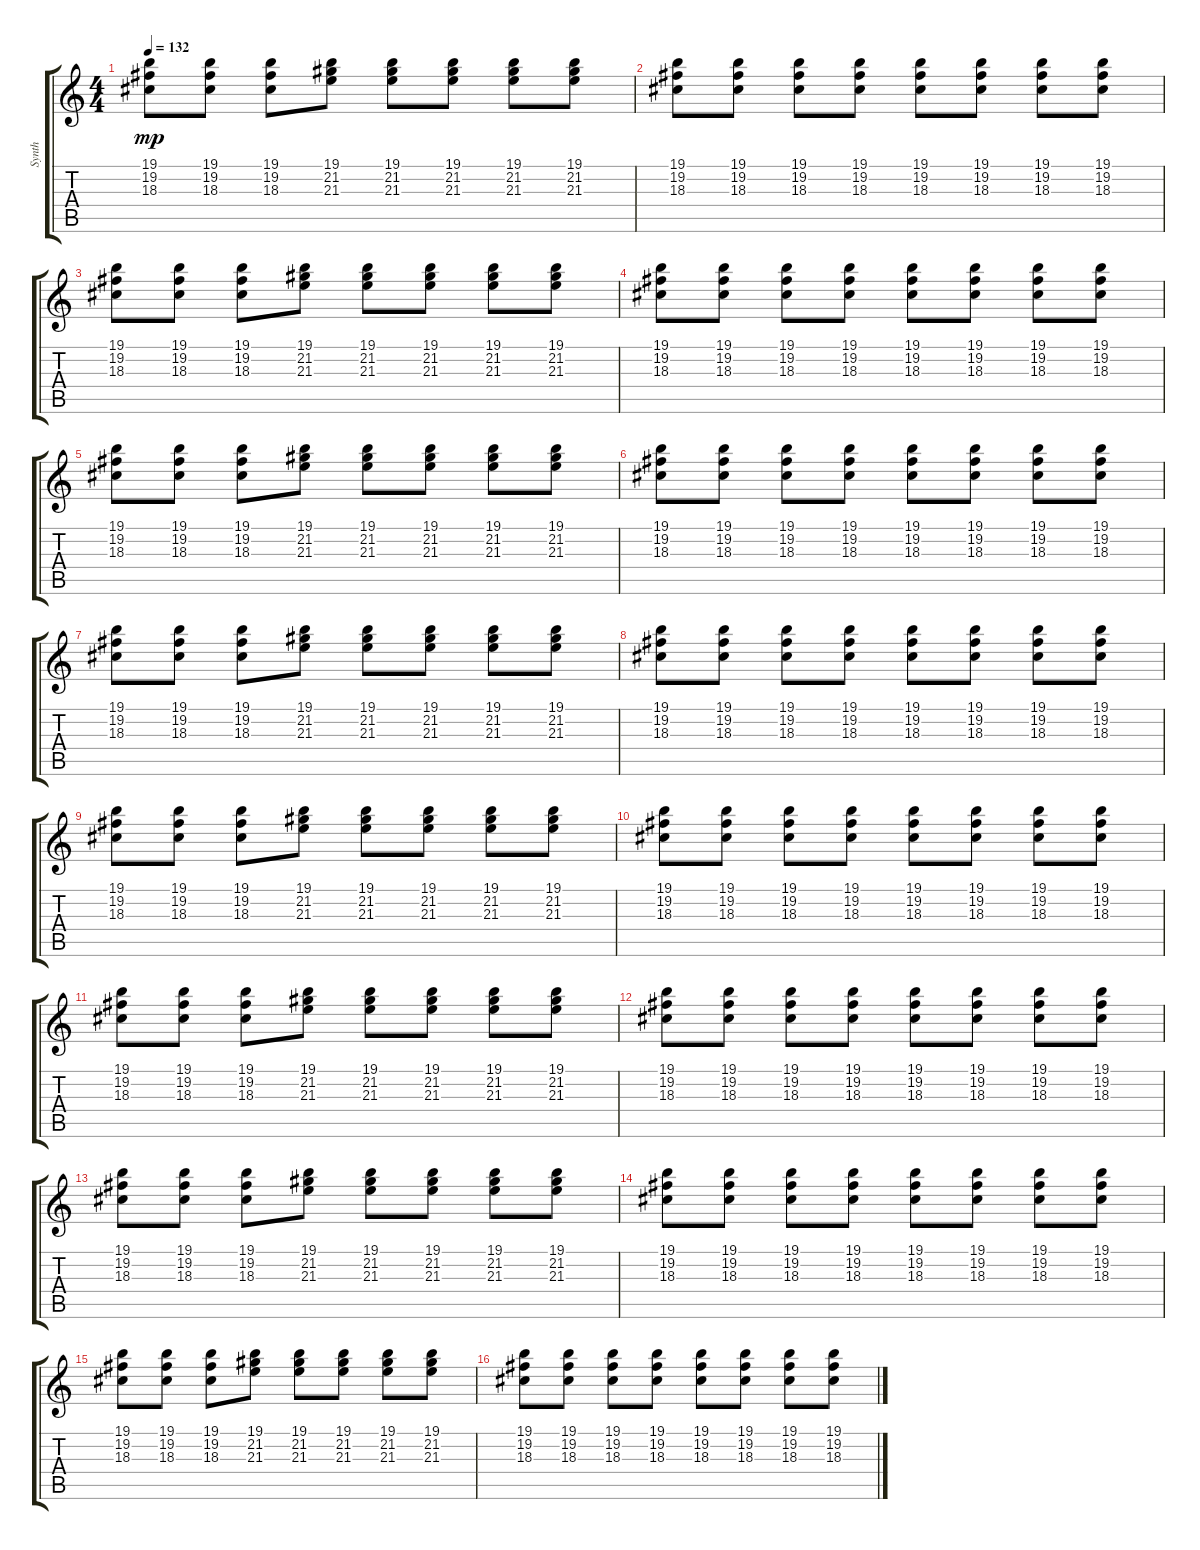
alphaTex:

\track ("Synth" "Synth") {instrument rockorgan}
\staff {score tabs}
\tuning (E4 B3 G3 D3 A2 E2) {hide}
\ts (4 4)
\tempo 132
\clef g2
\ks c
(19.1 19.2 18.3).8{dy mp} (19.1 19.2 18.3).8 (19.1 19.2 18.3).8 (19.1 21.2 21.3).8 (19.1 21.2 21.3).8 (19.1 21.2 21.3).8 (19.1 21.2 21.3).8 (19.1 21.2 21.3).8 |
(19.1 19.2 18.3).8 (19.1 19.2 18.3).8 (19.1 19.2 18.3).8 (19.1 19.2 18.3).8 (19.1 19.2 18.3).8 (19.1 19.2 18.3).8 (19.1 19.2 18.3).8 (19.1 19.2 18.3).8 |
(19.1 19.2 18.3).8 (19.1 19.2 18.3).8 (19.1 19.2 18.3).8 (19.1 21.2 21.3).8 (19.1 21.2 21.3).8 (19.1 21.2 21.3).8 (19.1 21.2 21.3).8 (19.1 21.2 21.3).8 |
(19.1 19.2 18.3).8 (19.1 19.2 18.3).8 (19.1 19.2 18.3).8 (19.1 19.2 18.3).8 (19.1 19.2 18.3).8 (19.1 19.2 18.3).8 (19.1 19.2 18.3).8 (19.1 19.2 18.3).8 |
(19.1 19.2 18.3).8 (19.1 19.2 18.3).8 (19.1 19.2 18.3).8 (19.1 21.2 21.3).8 (19.1 21.2 21.3).8 (19.1 21.2 21.3).8 (19.1 21.2 21.3).8 (19.1 21.2 21.3).8 |
(19.1 19.2 18.3).8 (19.1 19.2 18.3).8 (19.1 19.2 18.3).8 (19.1 19.2 18.3).8 (19.1 19.2 18.3).8 (19.1 19.2 18.3).8 (19.1 19.2 18.3).8 (19.1 19.2 18.3).8 |
(19.1 19.2 18.3).8 (19.1 19.2 18.3).8 (19.1 19.2 18.3).8 (19.1 21.2 21.3).8 (19.1 21.2 21.3).8 (19.1 21.2 21.3).8 (19.1 21.2 21.3).8 (19.1 21.2 21.3).8 |
(19.1 19.2 18.3).8 (19.1 19.2 18.3).8 (19.1 19.2 18.3).8 (19.1 19.2 18.3).8 (19.1 19.2 18.3).8 (19.1 19.2 18.3).8 (19.1 19.2 18.3).8 (19.1 19.2 18.3).8 |
(19.1 19.2 18.3).8 (19.1 19.2 18.3).8 (19.1 19.2 18.3).8 (19.1 21.2 21.3).8 (19.1 21.2 21.3).8 (19.1 21.2 21.3).8 (19.1 21.2 21.3).8 (19.1 21.2 21.3).8 |
(19.1 19.2 18.3).8 (19.1 19.2 18.3).8 (19.1 19.2 18.3).8 (19.1 19.2 18.3).8 (19.1 19.2 18.3).8 (19.1 19.2 18.3).8 (19.1 19.2 18.3).8 (19.1 19.2 18.3).8 |
(19.1 19.2 18.3).8 (19.1 19.2 18.3).8 (19.1 19.2 18.3).8 (19.1 21.2 21.3).8 (19.1 21.2 21.3).8 (19.1 21.2 21.3).8 (19.1 21.2 21.3).8 (19.1 21.2 21.3).8 |
(19.1 19.2 18.3).8 (19.1 19.2 18.3).8 (19.1 19.2 18.3).8 (19.1 19.2 18.3).8 (19.1 19.2 18.3).8 (19.1 19.2 18.3).8 (19.1 19.2 18.3).8 (19.1 19.2 18.3).8 |
(19.1 19.2 18.3).8 (19.1 19.2 18.3).8 (19.1 19.2 18.3).8 (19.1 21.2 21.3).8 (19.1 21.2 21.3).8 (19.1 21.2 21.3).8 (19.1 21.2 21.3).8 (19.1 21.2 21.3).8 |
(19.1 19.2 18.3).8 (19.1 19.2 18.3).8 (19.1 19.2 18.3).8 (19.1 19.2 18.3).8 (19.1 19.2 18.3).8 (19.1 19.2 18.3).8 (19.1 19.2 18.3).8 (19.1 19.2 18.3).8 |
(19.1 19.2 18.3).8 (19.1 19.2 18.3).8 (19.1 19.2 18.3).8 (19.1 21.2 21.3).8 (19.1 21.2 21.3).8 (19.1 21.2 21.3).8 (19.1 21.2 21.3).8 (19.1 21.2 21.3).8 |
(19.1 19.2 18.3).8 (19.1 19.2 18.3).8 (19.1 19.2 18.3).8 (19.1 19.2 18.3).8 (19.1 19.2 18.3).8 (19.1 19.2 18.3).8 (19.1 19.2 18.3).8 (19.1 19.2 18.3).8
